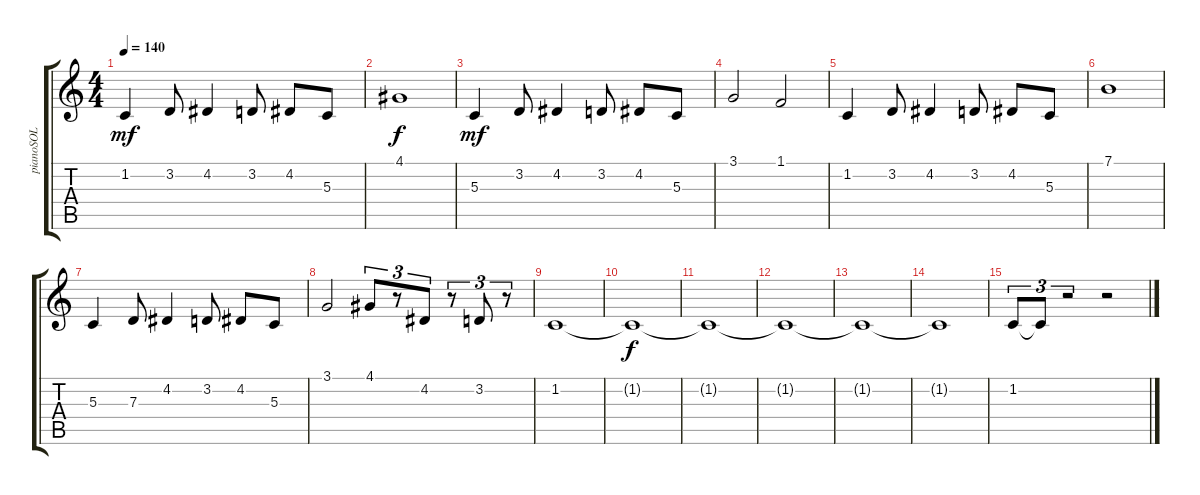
\track ("pianoSOL" "pianoSOL") {instrument stringensemble1}
\staff {score tabs}
\tuning (E4 B3 G3 D3 A2 E2) {hide}
\ts (4 4)
\tempo 140
\clef g2
\ks c
1.2.4{dy mf} 3.2.8 4.2.4 3.2.8 4.2.8 5.3.8 |
4.1.1{dy f} |
5.3.4{dy mf} 3.2.8 4.2.4 3.2.8 4.2.8 5.3.8 |
3.1.2 1.1.2 |
1.2.4 3.2.8 4.2.4 3.2.8 4.2.8 5.3.8 |
7.1.1 |
5.3.4 7.3.8 4.2.4 3.2.8 4.2.8 5.3.8 |
3.1.2 4.1.8{tu (3 2)} r.8{tu (3 2)} 4.2.8{tu (3 2)} r.8{tu (3 2)} 3.2.8{tu (3 2)} r.8{tu (3 2)} |
1.2.1 |
1.2{t}.1{dy f} |
1.2{t}.1 |
1.2{t}.1 |
1.2{t}.1 |
1.2{t}.1 |
1.2.8{tu (3 2)} 1.2{t}.8{tu (3 2)} r.2{tu (3 2)} r.2
